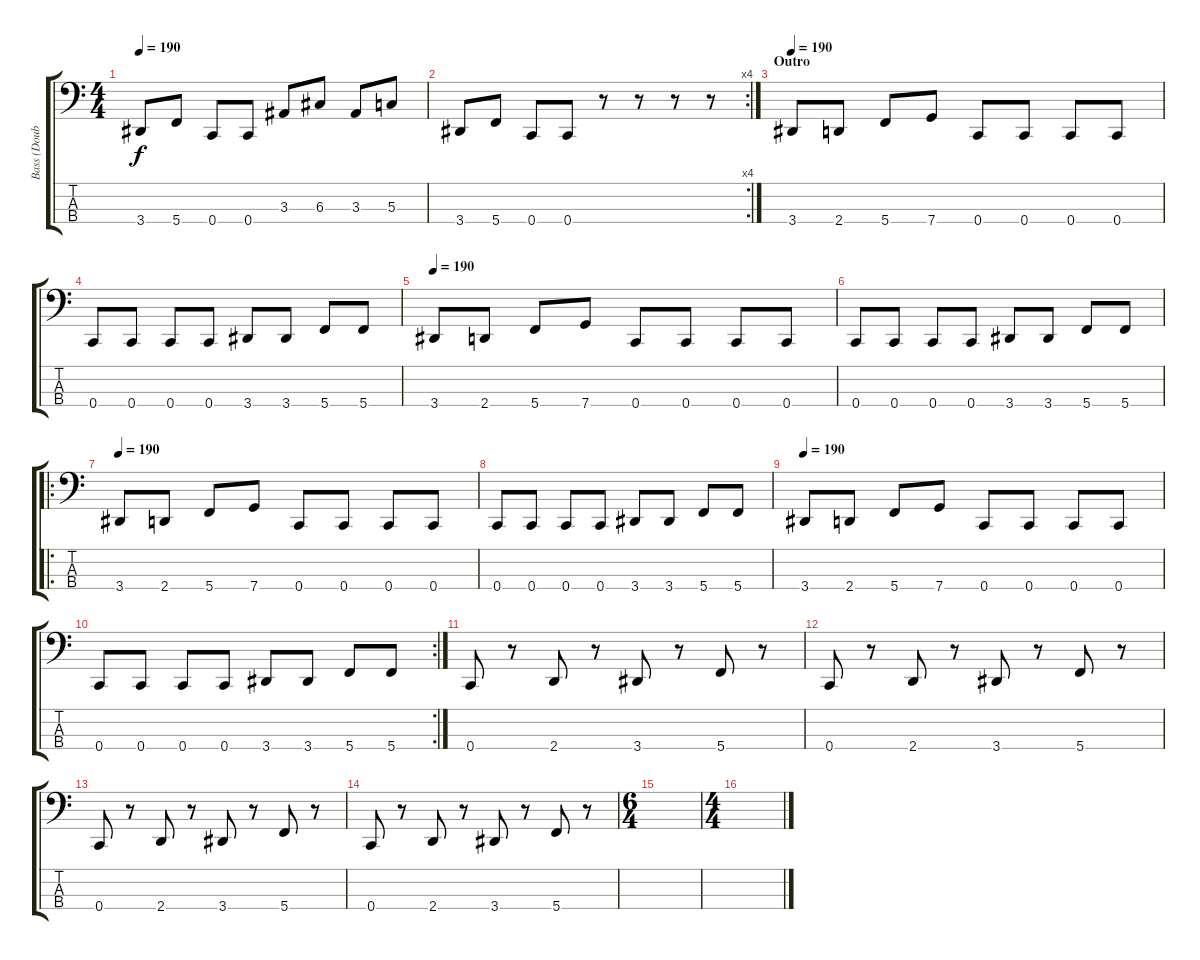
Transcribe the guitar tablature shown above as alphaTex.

\track ("Bass (Double)" "Bass (Doub") {instrument slapbass1}
\staff {score tabs}
\tuning (F2 C2 G1 C1) {hide}
\ts (4 4)
\tempo 190
\clef f4
\ks c
3.4.8{dy f} 5.4.8 0.4.8 0.4.8 3.3.8 6.3.8 3.3.8 5.3.8 |
\rc 4
3.4.8 5.4.8 0.4.8 0.4.8 r.8 r.8 r.8 r.8 |
\section ("" "Outro")
\tempo 190
3.4.8 2.4.8 5.4.8 7.4.8 0.4.8 0.4.8 0.4.8 0.4.8 |
0.4.8 0.4.8 0.4.8 0.4.8 3.4.8 3.4.8 5.4.8 5.4.8 |
\tempo 190
3.4.8 2.4.8 5.4.8 7.4.8 0.4.8 0.4.8 0.4.8 0.4.8 |
0.4.8 0.4.8 0.4.8 0.4.8 3.4.8 3.4.8 5.4.8 5.4.8 |
\ro
\tempo 190
3.4.8 2.4.8 5.4.8 7.4.8 0.4.8 0.4.8 0.4.8 0.4.8 |
0.4.8 0.4.8 0.4.8 0.4.8 3.4.8 3.4.8 5.4.8 5.4.8 |
\tempo 190
3.4.8 2.4.8 5.4.8 7.4.8 0.4.8 0.4.8 0.4.8 0.4.8 |
\rc 2
0.4.8 0.4.8 0.4.8 0.4.8 3.4.8 3.4.8 5.4.8 5.4.8 |
0.4.8 r.8 2.4.8 r.8 3.4.8 r.8 5.4.8 r.8 |
0.4.8 r.8 2.4.8 r.8 3.4.8 r.8 5.4.8 r.8 |
0.4.8 r.8 2.4.8 r.8 3.4.8 r.8 5.4.8 r.8 |
0.4.8 r.8 2.4.8 r.8 3.4.8 r.8 5.4.8 r.8 |
\ts (6 4)
|
\ts (4 4)
